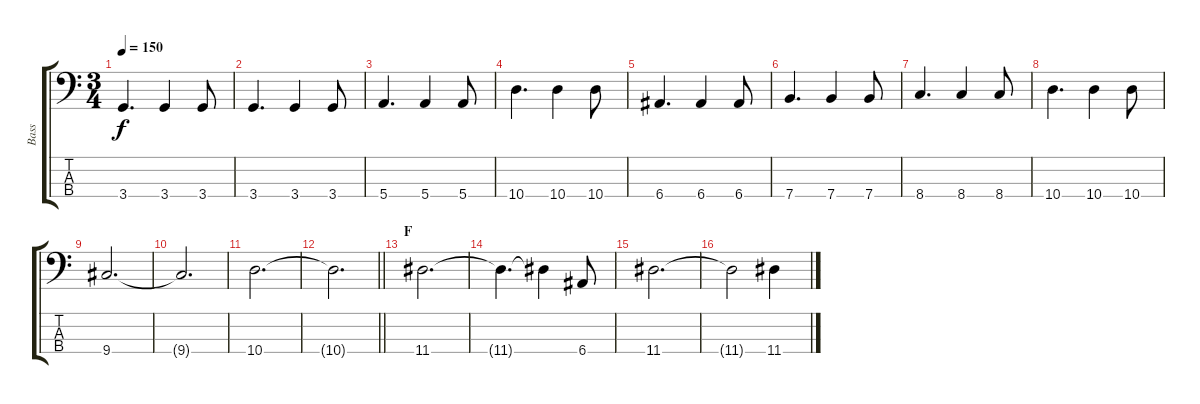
\track ("Bass" "Bass") {instrument electricbassfinger}
\staff {score tabs}
\tuning (G2 D2 A1 E1) {hide}
\ts (3 4)
\section ("" "")
\tempo 150
\clef f4
\ks c
3.4.4{d dy f} 3.4.4 3.4.8 |
3.4.4{d} 3.4.4 3.4.8 |
5.4.4{d} 5.4.4 5.4.8 |
10.4.4{d} 10.4.4 10.4.8 |
6.4.4{d} 6.4.4 6.4.8 |
7.4.4{d} 7.4.4 7.4.8 |
8.4.4{d} 8.4.4 8.4.8 |
10.4.4{d} 10.4.4 10.4.8 |
9.4.2{d} |
9.4{t}.2{d} |
10.4.2{d} |
\barLineRight lightlight
10.4{t}.2{d} |
\section ("" "F")
11.4.2{d} |
11.4{t}.4{d} 11.4{t}.4 6.4.8 |
11.4.2{d} |
11.4{t}.2 11.4.4
